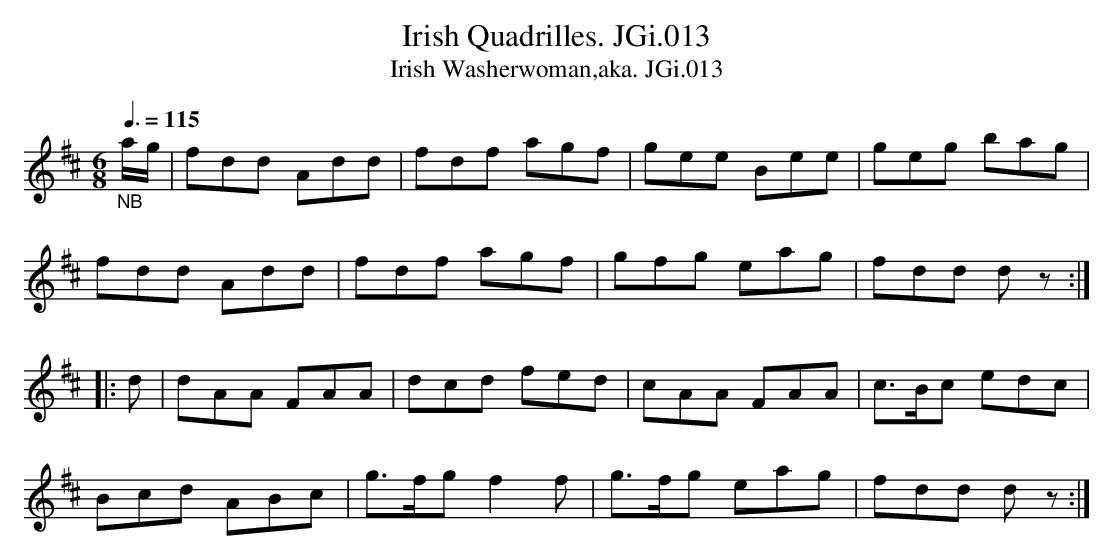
X:1
T:Irish Quadrilles. JGi.013
T:Irish Washerwoman,aka. JGi.013
M:6/8
L:1/8
Q:3/8=115
K:D
"_NB"a/g/|fdd Add|fdf agf|gee Bee|geg bag|
fdd Add|fdf agf|gfg eag|fdd dz:|
|:d|dAA FAA|dcd fed|cAA FAA|c>Bc edc|
Bcd ABc|g>fg f2 f|g>fg eag|fdd dz:|
